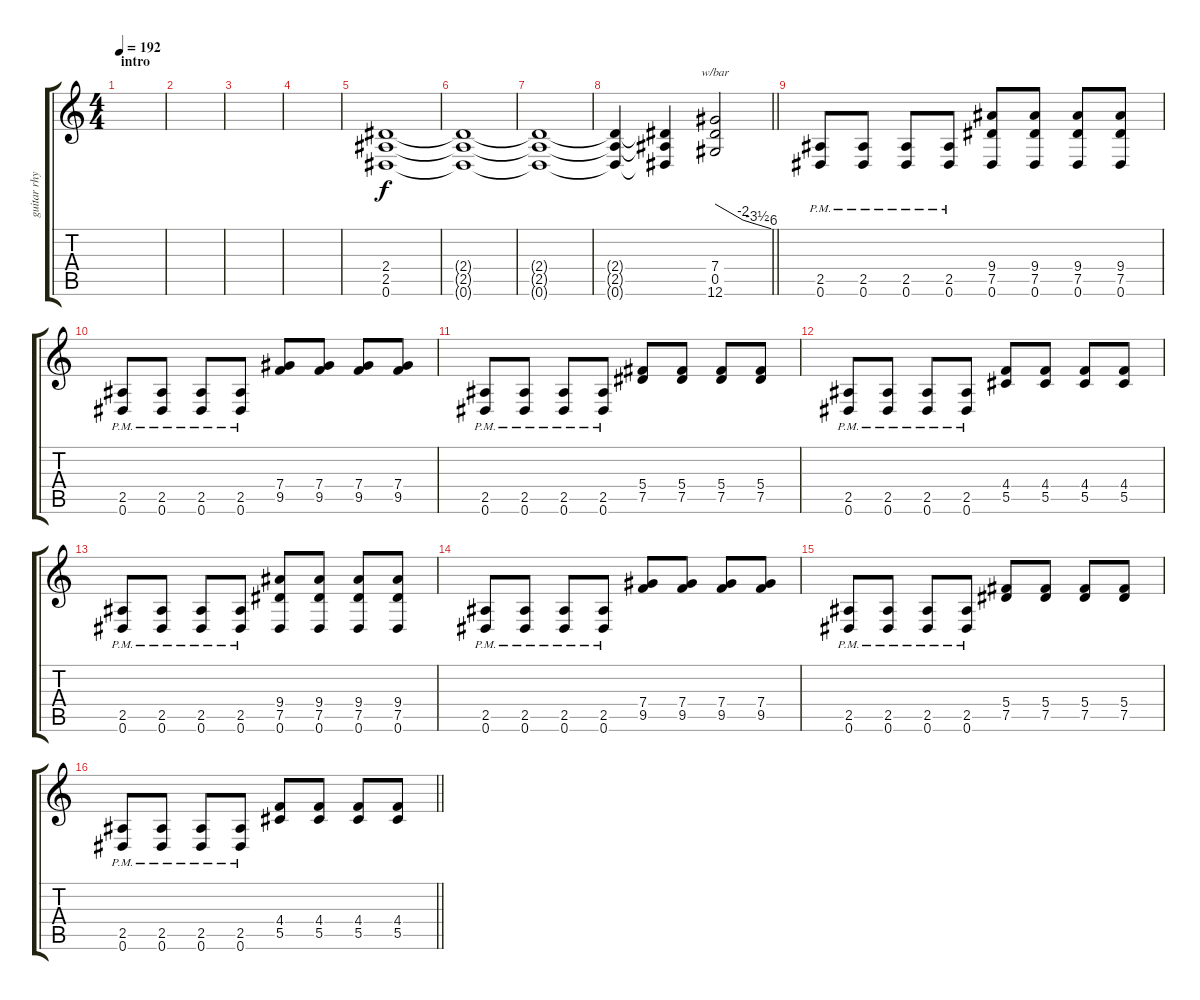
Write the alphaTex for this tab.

\track ("guitar rhythm 2" "guitar rhy") {instrument overdrivenguitar}
\staff {score tabs}
\tuning (Eb4 Bb3 Gb3 Db3 Ab2 Eb2) {hide}
\ts (4 4)
\section ("" "intro")
\tempo 192
\clef g2
\ks c
|
|
|
|
(2.4 2.5 0.6).1 |
(2.4{t} 2.5{t} 0.6{t}).1 |
(2.4{t} 2.5{t} 0.6{t}).1 |
\barLineRight lightlight
(2.4{t} 2.5{t} 0.6{t}).4 (2.4{t} 2.5{t} 0.6{t}).4 (7.4 0.5 12.6).2{tbe (custom default 0 0 30 -8 45 -14 60 -24)} |
(2.5{pm} 0.6{pm}).8 (2.5{pm} 0.6{pm}).8 (2.5{pm} 0.6{pm}).8 (2.5{pm} 0.6{pm}).8 (9.4 7.5 0.6).8 (9.4 7.5 0.6).8 (9.4 7.5 0.6).8 (9.4 7.5 0.6).8 |
(2.5{pm} 0.6{pm}).8 (2.5{pm} 0.6{pm}).8 (2.5{pm} 0.6{pm}).8 (2.5{pm} 0.6{pm}).8 (7.4 9.5).8 (7.4 9.5).8 (7.4 9.5).8 (7.4 9.5).8 |
(2.5{pm} 0.6{pm}).8 (2.5{pm} 0.6{pm}).8 (2.5{pm} 0.6{pm}).8 (2.5{pm} 0.6{pm}).8 (5.4 7.5).8 (5.4 7.5).8 (5.4 7.5).8 (5.4 7.5).8 |
(2.5{pm} 0.6{pm}).8 (2.5{pm} 0.6{pm}).8 (2.5{pm} 0.6{pm}).8 (2.5{pm} 0.6{pm}).8 (4.4 5.5).8 (4.4 5.5).8 (4.4 5.5).8 (4.4 5.5).8 |
(2.5{pm} 0.6{pm}).8 (2.5{pm} 0.6{pm}).8 (2.5{pm} 0.6{pm}).8 (2.5{pm} 0.6{pm}).8 (9.4 7.5 0.6).8 (9.4 7.5 0.6).8 (9.4 7.5 0.6).8 (9.4 7.5 0.6).8 |
(2.5{pm} 0.6{pm}).8 (2.5{pm} 0.6{pm}).8 (2.5{pm} 0.6{pm}).8 (2.5{pm} 0.6{pm}).8 (7.4 9.5).8 (7.4 9.5).8 (7.4 9.5).8 (7.4 9.5).8 |
(2.5{pm} 0.6{pm}).8 (2.5{pm} 0.6{pm}).8 (2.5{pm} 0.6{pm}).8 (2.5{pm} 0.6{pm}).8 (5.4 7.5).8 (5.4 7.5).8 (5.4 7.5).8 (5.4 7.5).8 |
\barLineRight lightlight
(2.5{pm} 0.6{pm}).8 (2.5{pm} 0.6{pm}).8 (2.5{pm} 0.6{pm}).8 (2.5{pm} 0.6{pm}).8 (4.4 5.5).8 (4.4 5.5).8 (4.4 5.5).8 (4.4 5.5).8
